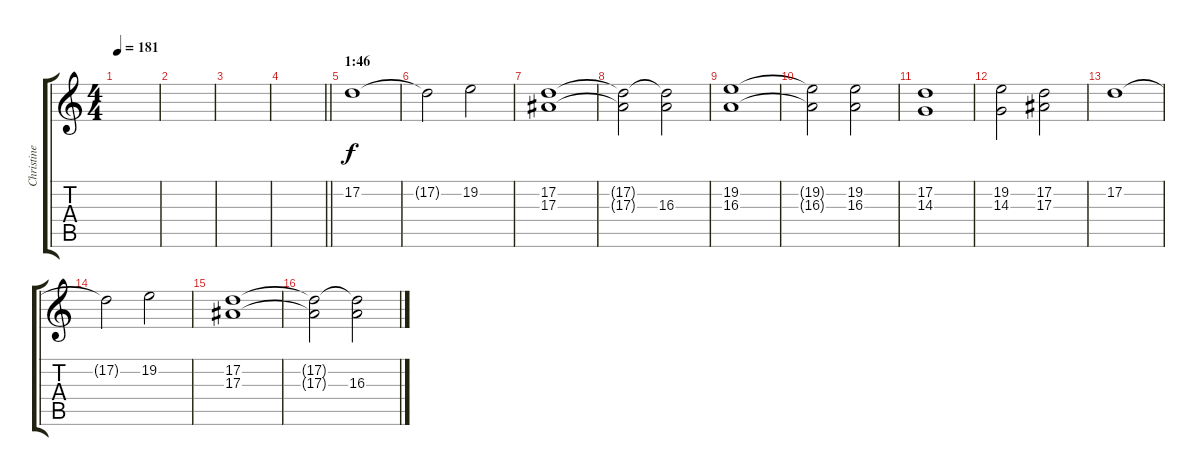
\track ("Christine S." "Christine ") {instrument pad8sweep}
\staff {score tabs}
\tuning (D4 A3 F3 C3 G2 D2) {hide}
\ts (4 4)
\tempo 181
\clef g2
\ks c
|
|
|
\barLineRight lightlight
|
\section ("" "1:46")
17.2.1 |
17.2{t}.2 19.2.2 |
(17.2 17.3).1 |
(17.2{t} 17.3{t}).2 (17.2{t} 16.3).2 |
(19.2 16.3).1 |
(19.2{t} 16.3{t}).2 (19.2 16.3).2 |
(17.2 14.3).1 |
(19.2 14.3).2 (17.2 17.3).2 |
17.2.1 |
17.2{t}.2 19.2.2 |
(17.2 17.3).1 |
(17.2{t} 17.3{t}).2 (17.2{t} 16.3).2
